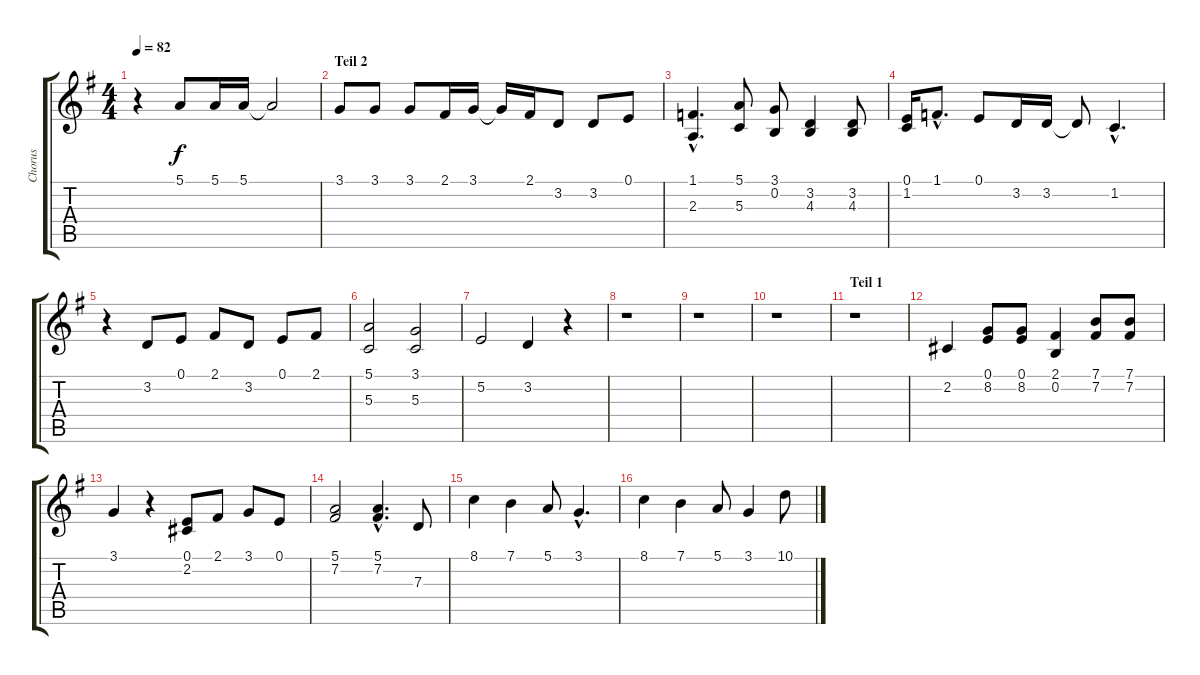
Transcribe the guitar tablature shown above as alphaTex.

\track ("Chorus" "Chorus") {instrument ocarina}
\staff {score tabs}
\tuning (E4 B3 G3 D3 A2 E2) {hide}
\ts (4 4)
\tempo 82
\clef g2
\ks g
r.4{dy f} 5.1.8 5.1.16 5.1.16 5.1{t}.2 |
\section ("" "Teil 2")
3.1.8 3.1.8 3.1.8 2.1.16 3.1.16 3.1{t}.16 2.1.16 3.2.8 3.2.8 0.1.8 |
(1.1{hac} 2.3{hac}).4{d} (5.1 5.3).8 (3.1 0.2).8 (3.2 4.3).4 (3.2 4.3).8 |
(0.1 1.2).16 1.1{hac}.8{d} 0.1.8 3.2.16 3.2.16 3.2{t}.8 1.2{hac}.4{d} |
r.4 3.2.8 0.1.8 2.1.8 3.2.8 0.1.8 2.1.8 |
(5.1 5.3).2 (3.1 5.3).2 |
5.2.2 3.2.4 r.4 |
r.1 |
r.1 |
r.1 |
\section ("" "Teil 1")
r.1 |
2.2.4 (0.1 8.2).8 (0.1 8.2).8 (2.1 0.2).4 (7.1 7.2).8 (7.1 7.2).8 |
3.1.4 r.4 (0.1 2.2).8 2.1.8 3.1.8 0.1.8 |
(5.1 7.2).2 (5.1{hac} 7.2{hac}).4{d} 7.3.8 |
8.1.4 7.1.4 5.1.8 3.1{hac}.4{d} |
8.1.4 7.1.4 5.1.8 3.1.4 10.1.8
